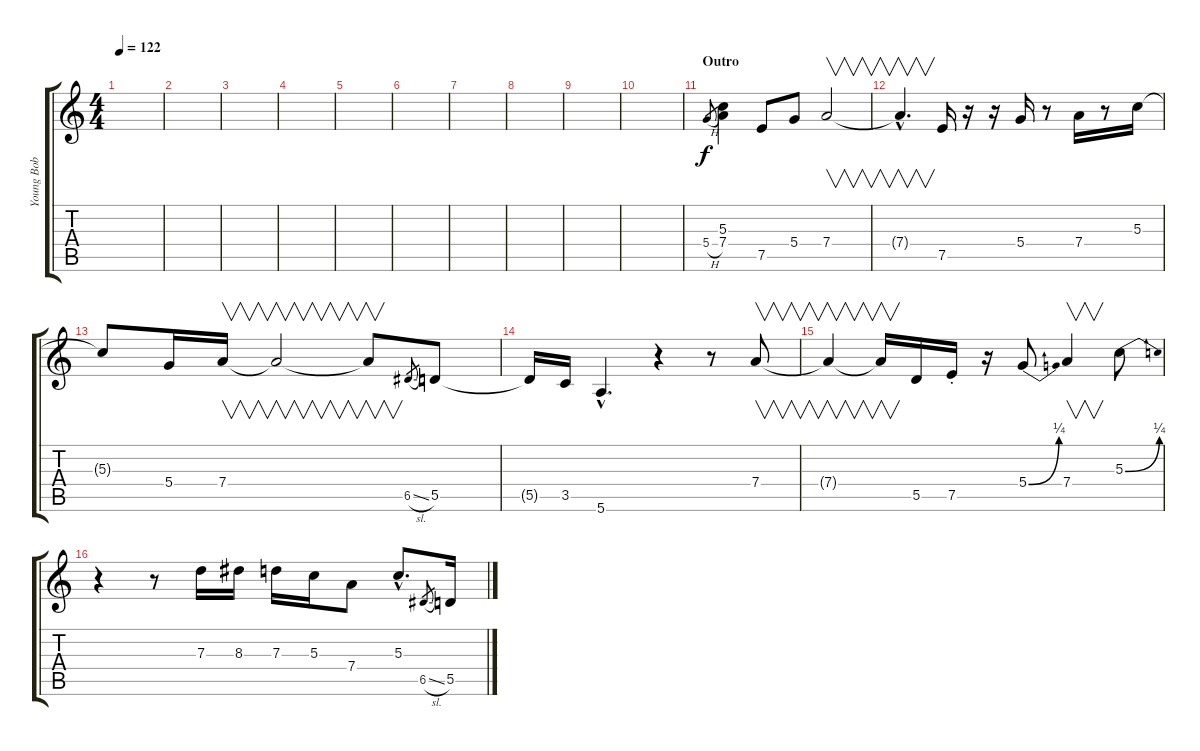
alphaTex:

\track ("Young Bob" "Young Bob") {instrument overdrivenguitar}
\staff {score tabs}
\tuning (E4 B3 G3 D3 A2 E2) {hide}
\ts (4 4)
\tempo 122
\clef g2
\ks c
|
|
|
|
|
|
|
|
|
|
\section ("" "Outro")
5.4{h}.8{gr} (5.3 7.4).4 7.5.8 5.4.8 7.4.2{v} |
7.4{hac t}.4{v d} 7.5.16 r.16 r.16 5.4.16 r.8 7.4.16 r.8 5.3.16 |
5.3{t}.8 5.4.16 7.4.16{v} 7.4{t}.2{v} 7.4{t}.8{v} 6.5{sl}.8{gr} 5.5.8 |
5.5{t}.16 3.5.16 5.6{hac}.4{d} r.4 r.8 7.4.8{v} |
7.4{t}.4{v} 7.4{t}.16{v} 5.5.16 7.5{st}.16 r.16 5.4{be (bend 0 0 60 1)}.8 7.4.4{v} 5.3{be (bend 0 0 60 1)}.8 |
r.4 r.8 7.3.16 8.3.16 7.3.16 5.3.16 7.4.8 5.3{hac}.8{d} 6.5{sl}.8{gr} 5.5.16
